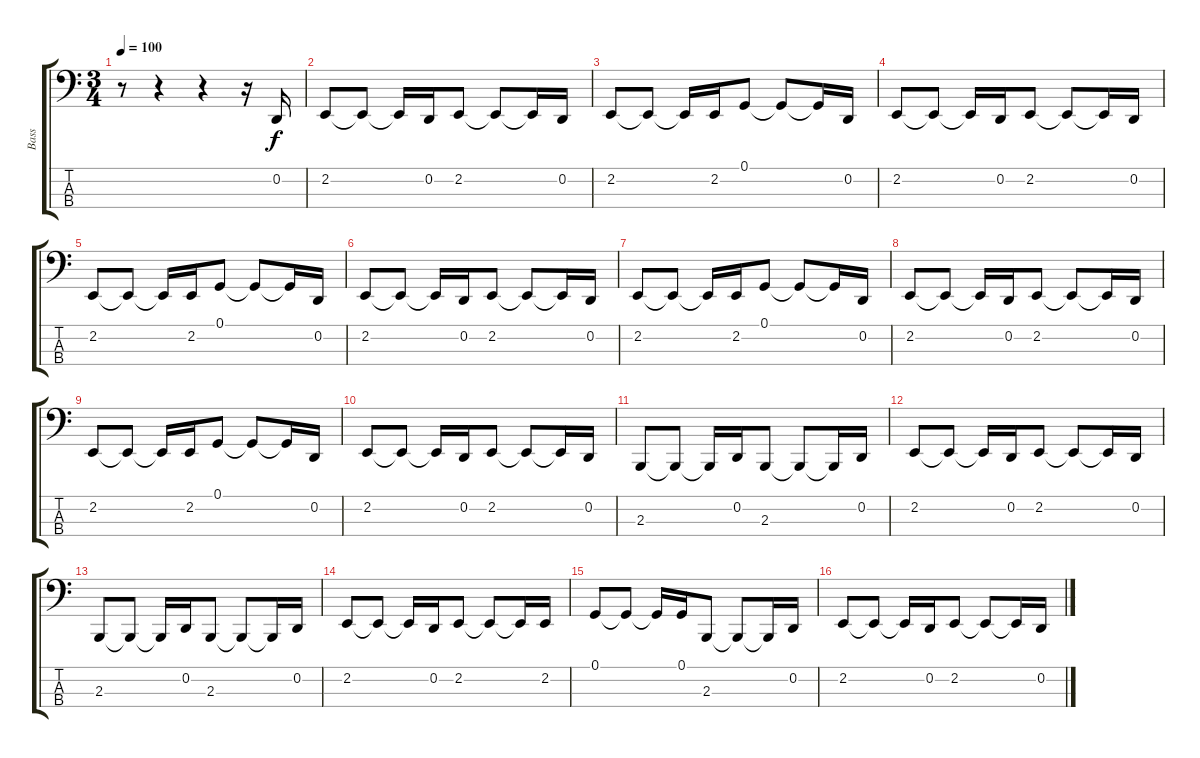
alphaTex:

\track ("Bass" "Bass") {instrument orchestralharp}
\staff {score tabs}
\tuning (G2 D2 A1 E1) {hide}
\ts (3 4)
\tempo 100
\clef f4
\ks c
r.8{dy f instrument orchestralharp} r.4 r.4 r.16 0.2.16 |
2.2.8 2.2{t}.8 2.2{t}.16 0.2.16 2.2.8 2.2{t}.8 2.2{t}.16 0.2.16 |
2.2.8 2.2{t}.8 2.2{t}.16 2.2.16 0.1.8 0.1{t}.8 0.1{t}.16 0.2.16 |
2.2.8 2.2{t}.8 2.2{t}.16 0.2.16 2.2.8 2.2{t}.8 2.2{t}.16 0.2.16 |
2.2.8 2.2{t}.8 2.2{t}.16 2.2.16 0.1.8 0.1{t}.8 0.1{t}.16 0.2.16 |
2.2.8 2.2{t}.8 2.2{t}.16 0.2.16 2.2.8 2.2{t}.8 2.2{t}.16 0.2.16 |
2.2.8 2.2{t}.8 2.2{t}.16 2.2.16 0.1.8 0.1{t}.8 0.1{t}.16 0.2.16 |
2.2.8 2.2{t}.8 2.2{t}.16 0.2.16 2.2.8 2.2{t}.8 2.2{t}.16 0.2.16 |
2.2.8 2.2{t}.8 2.2{t}.16 2.2.16 0.1.8 0.1{t}.8 0.1{t}.16 0.2.16 |
2.2.8 2.2{t}.8 2.2{t}.16 0.2.16 2.2.8 2.2{t}.8 2.2{t}.16 0.2.16 |
2.3.8 2.3{t}.8 2.3{t}.16 0.2.16 2.3.8 2.3{t}.8 2.3{t}.16 0.2.16 |
2.2.8 2.2{t}.8 2.2{t}.16 0.2.16 2.2.8 2.2{t}.8 2.2{t}.16 0.2.16 |
2.3.8 2.3{t}.8 2.3{t}.16 0.2.16 2.3.8 2.3{t}.8 2.3{t}.16 0.2.16 |
2.2.8 2.2{t}.8 2.2{t}.16 0.2.16 2.2.8 2.2{t}.8 2.2{t}.16 2.2.16 |
0.1.8 0.1{t}.8 0.1{t}.16 0.1.16 2.3.8 2.3{t}.8 2.3{t}.16 0.2.16 |
2.2.8 2.2{t}.8 2.2{t}.16 0.2.16 2.2.8 2.2{t}.8 2.2{t}.16 0.2.16
